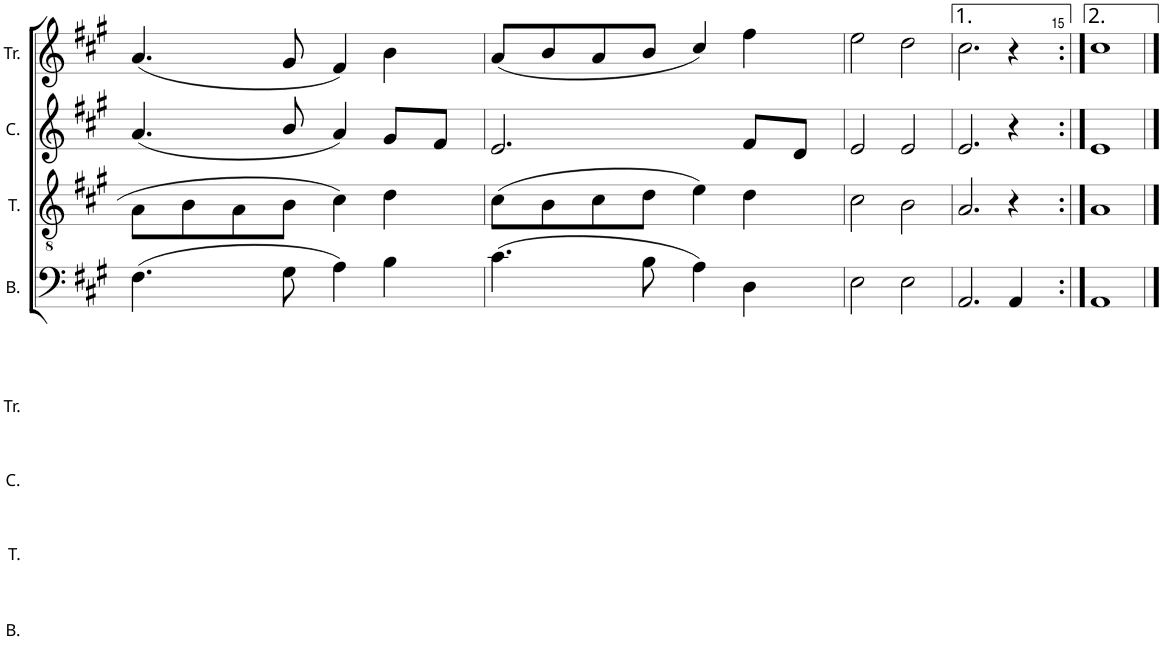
**kern	**kern	**kern	**kern
*part4	*part3	*part2	*part1
*staff4	*staff3	*staff2	*staff1
*I"B.	*I"T.	*I"C.	*I"Tr.
*I'B.	*I'T.	*I'C.	*I'Tr.
!!LO:PB:g=z
*clefF4	*clefGv2	*clefG2	*clefG2
*k[f#c#g#]	*k[f#c#g#]	*k[f#c#g#]	*k[f#c#g#]
*M2/2	*M2/2	*M2/2	*M2/2
*met(c|)	*met(c|)	*met(c|)	*met(c|)
=11	=11	=11	=11
(4.F#\	8A\L	(4.a/	(4.a/
.	8B\	.	.
.	8A\	.	.
8G#\	8B\J	8b/	8g#/
4A\)	4c#\	4a/)	4f#/)
4B\	4d\	8g#/L	4b\
.	.	8f#/J	.
=12	=12	=12	=12
(4.c#\	(8c#\L	2.e/	(8a/L
.	8B\	.	8b/
.	8c#\	.	8a/
8B\	8d\J	.	8b/J
4A\)	4e\)	.	4cc#/)
4D\	4d\	8f#/L	4ff#\
.	.	8d/J	.
=13	=13	=13	=13
2E\	2c#\	2e/	2ee\
2E\	2B\	2e/	2dd\
=14	=14	=14	=14
2.AA/	2.A/	2.e/	2.cc#\
4AA/	4r	4r	4r
=15:|!	=15:|!	=15:|!	=15:|!
1AA	1A	1e	1cc#
==	==	==	==
*-	*-	*-	*-
